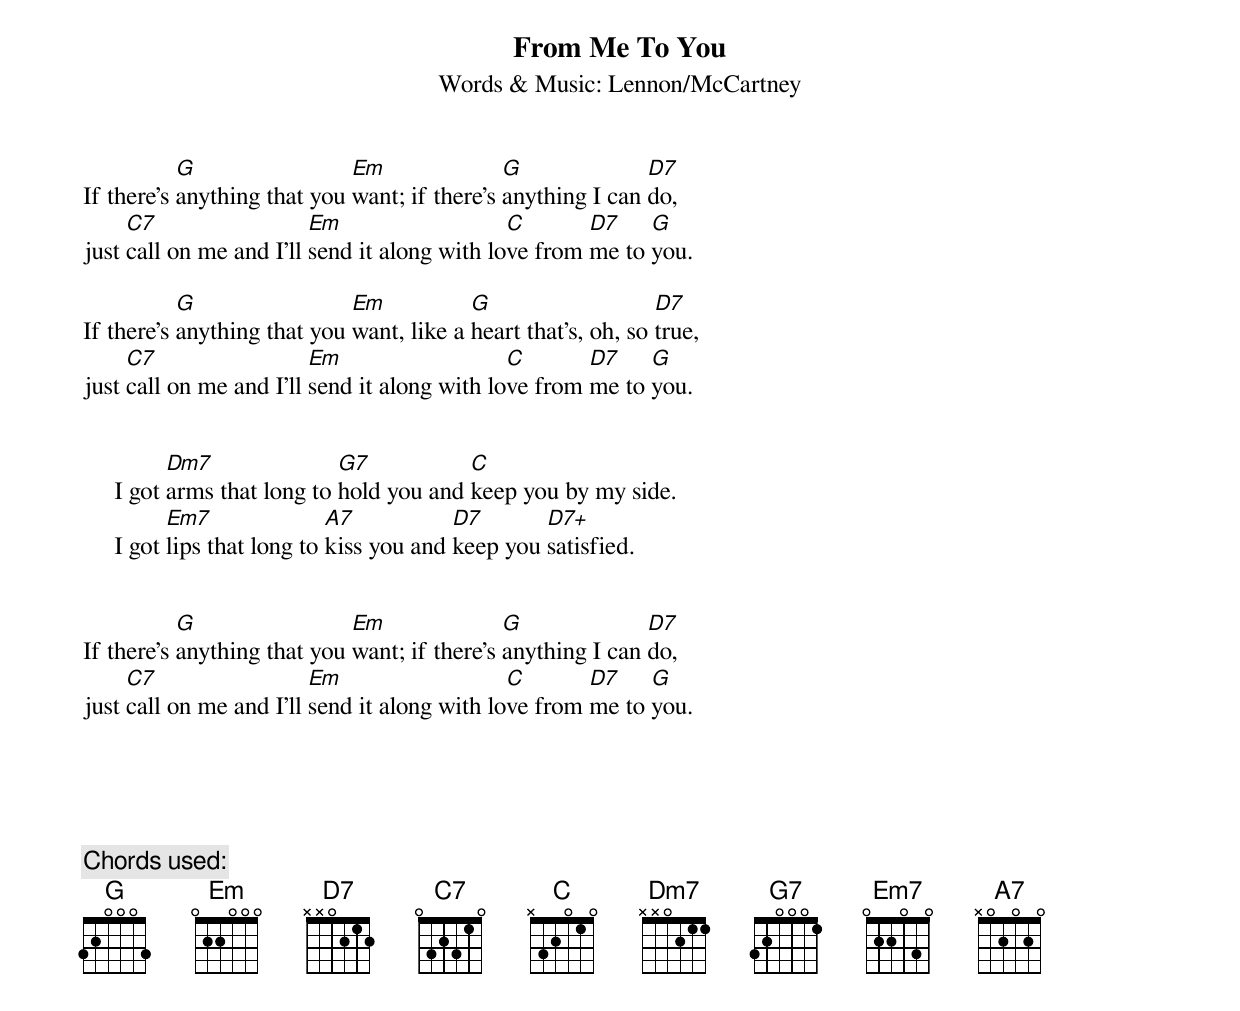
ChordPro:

{title:From Me To You}
{subtitle:Words & Music: Lennon/McCartney}
{define: D7+  0 2 1 3 0 0 -1}

If there's [G]anything that you [Em]want; if there's [G]anything I can [D7]do,
just [C7]call on me and I'll [Em]send it along with lo[C]ve from [D7]me to [G]you.

If there's [G]anything that you [Em]want, like a [G]heart that's, oh, so [D7]true,
just [C7]call on me and I'll [Em]send it along with lo[C]ve from [D7]me to [G]you.


     I got [Dm7]arms that long to [G7]hold you and [C]keep you by my side.
     I got [Em7]lips that long to [A7]kiss you and [D7]keep you [D7+]satisfied.


If there's [G]anything that you [Em]want; if there's [G]anything I can [D7]do,
just [C7]call on me and I'll [Em]send it along with lo[C]ve from [D7]me to [G]you.





{c: Chords used: }
